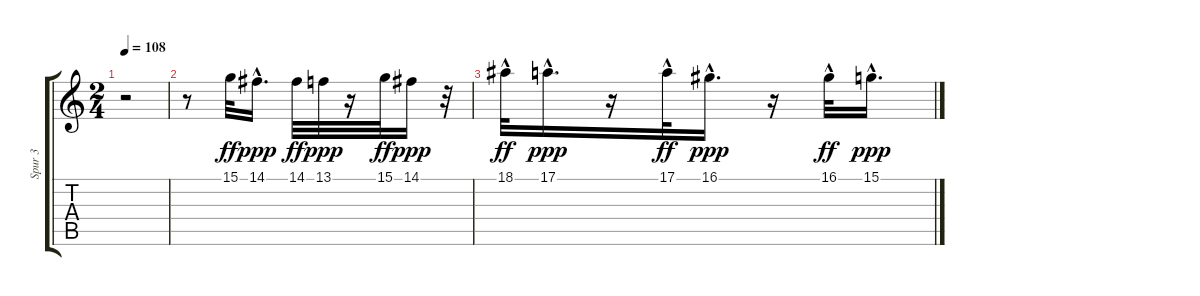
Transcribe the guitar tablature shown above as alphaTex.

\track ("Spur 3" "Spur 3") {instrument trumpet}
\staff {score tabs}
\tuning (E4 B3 G3 D3 A2 E2) {hide}
\ts (2 4)
\tempo 108
\clef g2
\ks c
r.2{dy f} |
r.8 15.1.32{dy ff volume 14} 14.1{hac}.16{d dy ppp} 14.1.32{dy ff} 13.1.32{dy ppp} r.16 15.1.32{dy ff} 14.1.16{dy ppp} r.32 |
18.1{hac}.32{dy ff} 17.1{hac}.16{d dy ppp} r.16 17.1{hac}.32{dy ff} 16.1{hac}.16{d dy ppp} r.16 16.1{hac}.32{dy ff} 15.1{hac}.16{d dy ppp}
